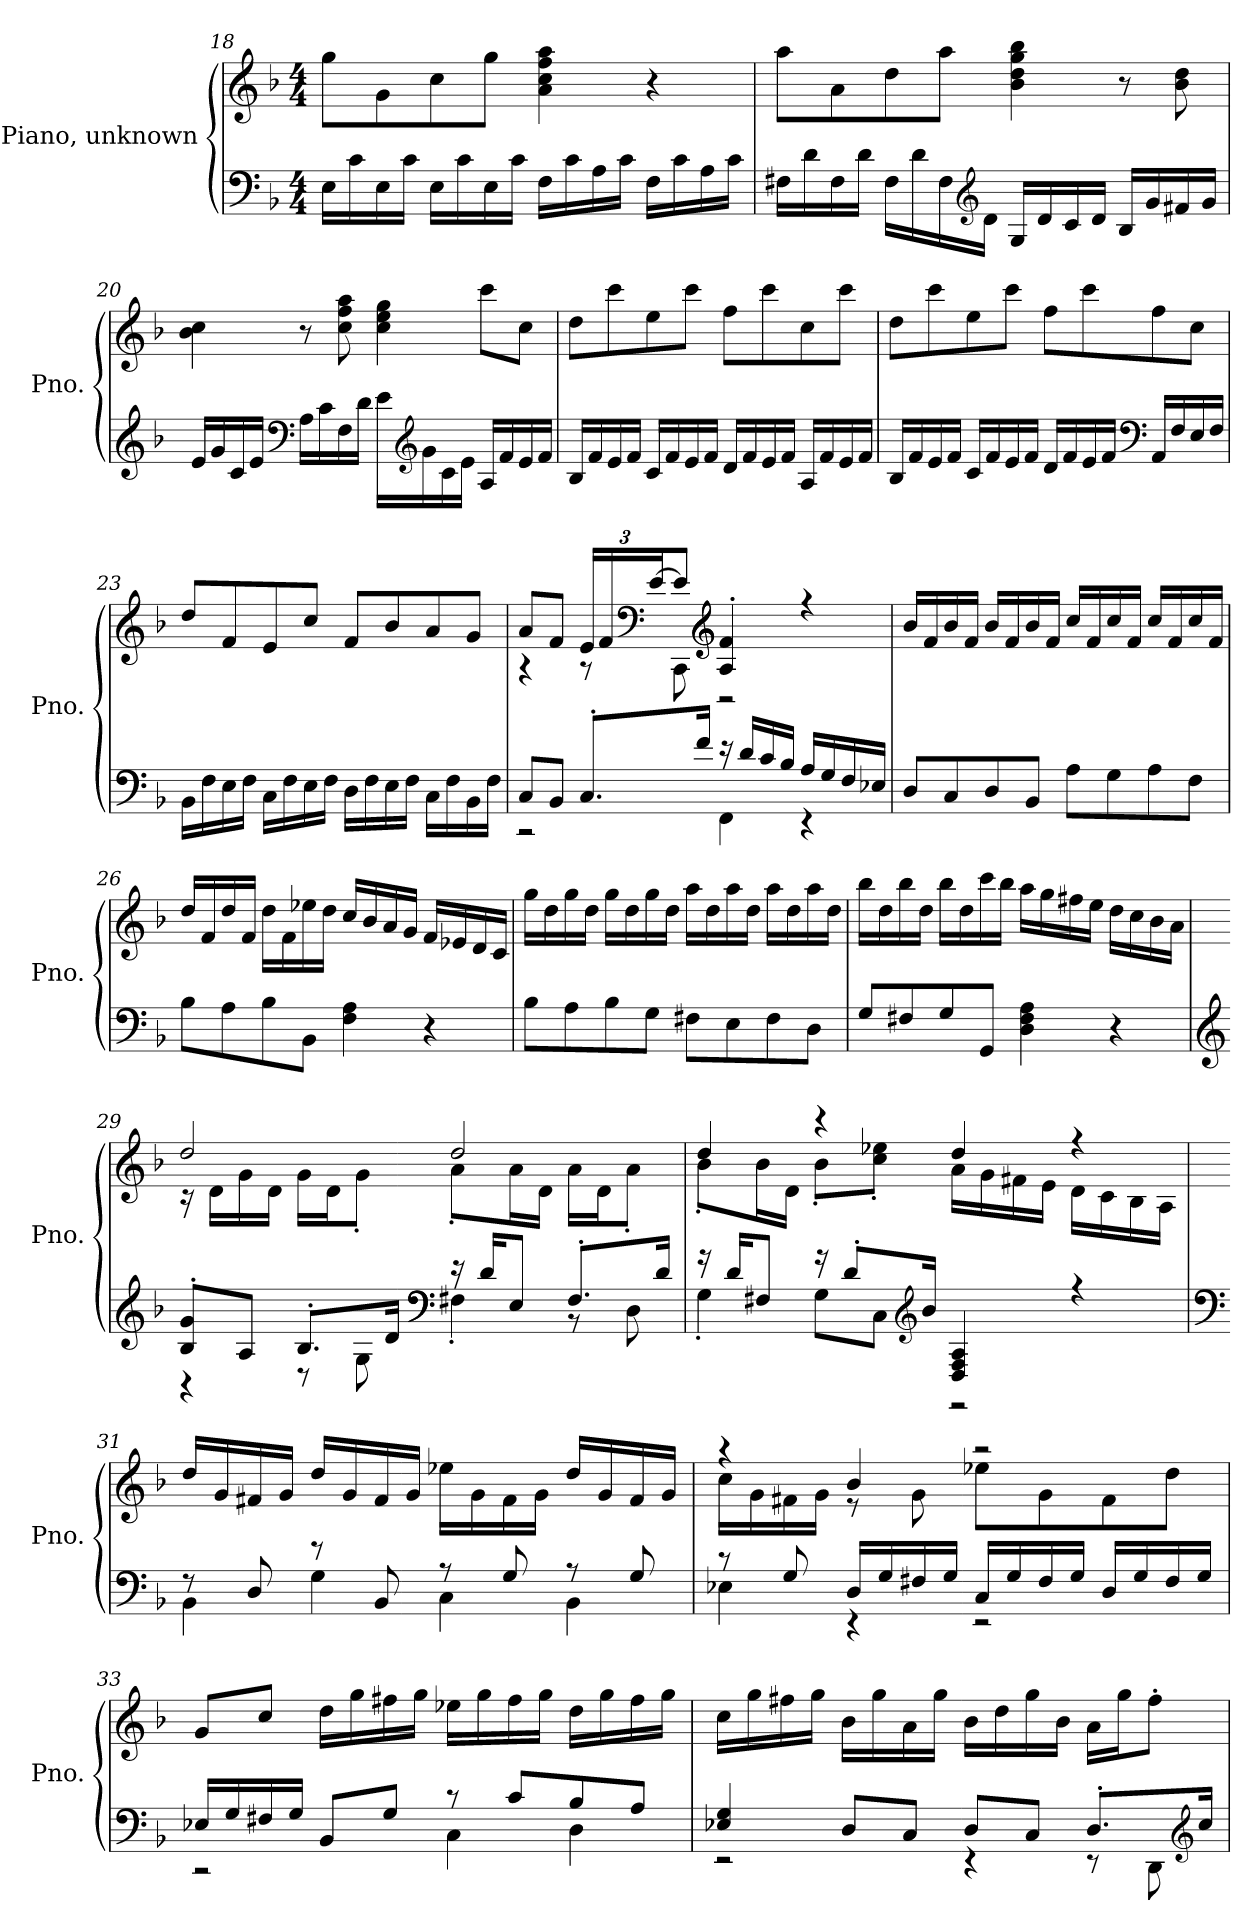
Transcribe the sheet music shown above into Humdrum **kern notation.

**kern	**kern
*part1	*part1
*staff2	*staff1
*I"Piano, unknown	*
*I'Pno.	*
*clefF4	*clefG2
*k[b-]	*k[b-]
*M4/4	*M4/4
=18	=18
16E\LL	8gg\L
16c\	.
16E\	8g\
16c\JJ	.
16E\LL	8cc\
16c\	.
16E\	8gg\J
16c\JJ	.
16F\LL	4a\ 4cc\ 4ff\ 4aa\
16c\	.
16A\	.
16c\JJ	.
16F\LL	4r
16c\	.
16A\	.
16c\JJ	.
!!LO:LB:g=z
=19	=19
16F#X\LL	8aa\L
16d\	.
16F#\	8a\
16d\JJ	.
16F#\LL	8dd\
16d\	.
16F#\	8aa\J
*clefG2	*
16d\JJ	.
16G/LL	4b-\ 4dd\ 4gg\ 4bb-\
16d/	.
16c/	.
16d/JJ	.
16B-/LL	8r
16g/	.
16f#X/	8b-\ 8dd\
16g/JJ	.
=20	=20
16e/LL	4b-\ 4cc\
16g/	.
16c/	.
16e/JJ	.
*clefF4	*
16A\LL	8r
16c\	.
16F\	8cc\ 8ff\ 8aa\
16d\JJ	.
16e\LL	4cc\ 4ee\ 4gg\
*clefG2	*
16g\	.
16c\	.
16e\JJ	.
16A/LL	8ccc\L
16f/	.
16e/	8cc\J
16f/JJ	.
!!LO:LB:g=z
=21	=21
16B-/LL	8dd\L
16f/	.
16e/	8ccc\
16f/JJ	.
16c/LL	8ee\
16f/	.
16e/	8ccc\J
16f/JJ	.
16d/LL	8ff\L
16f/	.
16e/	8ccc\
16f/JJ	.
16A/LL	8cc\
16f/	.
16e/	8ccc\J
16f/JJ	.
=22	=22
16B-/LL	8dd\L
16f/	.
16e/	8ccc\
16f/JJ	.
16c/LL	8ee\
16f/	.
16e/	8ccc\J
16f/JJ	.
16d/LL	8ff\L
16f/	.
16e/	8ccc\
16f/JJ	.
*clefF4	*
16AA/LL	8ff\
16F/	.
16E/	8cc\J
16F/JJ	.
!!LO:LB:g=z
=23	=23
16BB-\LL	8dd/L
16F\	.
16E\	8f/
16F\JJ	.
16C\LL	8e/
16F\	.
16E\	8cc/J
16F\JJ	.
16D\LL	8f/L
16F\	.
16E\	8b-/
16F\JJ	.
16C\LL	8a/
16F\	.
16BB-\	8g/J
16F\JJ	.
=24	=24
*^	*^
8C/L	2r	8a/L	4r
8BB-/J	.	8f/J	.
*	*	*Xbrackettup	*
8.C'/L	.	24e/LL	8r
.	.	24f/	.
*	*	*clefF4	*
.	.	[24e/J	.
.	.	8e/J]	8CC\
16f/Jk	.	.	.
*	*	*clefG2	*
16r	4FF\	4A/' 4f/'	2r
16d/LL	.	.	.
16c/	.	.	.
16B-/JJ	.	.	.
16A/LL	4r	4r	.
16G/	.	.	.
16F/	.	.	.
16E-X/JJ	.	.	.
*v	*v	*	*
*	*v	*v
!!LO:PB:g=z
=25	=25
8D/L	16b-/LL
.	16f/
8C/	16b-/
.	16f/JJ
8D/	16b-/LL
.	16f/
8BB-/J	16b-/
.	16f/JJ
8A\L	16cc/LL
.	16f/
8G\	16cc/
.	16f/JJ
8A\	16cc/LL
.	16f/
8F\J	16cc/
.	16f/JJ
=26	=26
8B-\L	16dd/LL
.	16f/
8A\	16dd/
.	16f/JJ
8B-\	16dd\LL
.	16f\
8BB-\J	16ee-X\
.	16dd\JJ
4F\ 4A\	16cc/LL
.	16b-/
.	16a/
.	16g/JJ
4r	16f/LL
.	16e-X/
.	16d/
.	16c/JJ
!!LO:LB:g=z
=27	=27
8B-\L	16gg\LL
.	16dd\
8A\	16gg\
.	16dd\JJ
8B-\	16gg\LL
.	16dd\
8G\J	16gg\
.	16dd\JJ
8F#X\L	16aa\LL
.	16dd\
8E\	16aa\
.	16dd\JJ
8F#\	16aa\LL
.	16dd\
8D\J	16aa\
.	16dd\JJ
=28	=28
8G/L	16bb-\LL
.	16dd\
8F#X/	16bb-\
.	16dd\JJ
8G/	16bb-\LL
.	16dd\
8GG/J	16ccc\
.	16bb-\JJ
4D\ 4F#\ 4A\	16aa\LL
.	16gg\
.	16ff#X\
.	16ee\JJ
4r	16dd\LL
.	16cc\
.	16b-\
.	16a\JJ
!!LO:LB:g=z
=29	=29
*clefG2	*
*^	*^
8B-/' 8g/'L	4r	2dd/	16r
.	.	.	16d\LL
8A/J	.	.	16g\
.	.	.	16d\JJ
8.B-'/L	8r	.	16g\LL
.	.	.	16d\J
.	8G\	.	8g'\J
16d/Jk	.	.	.
*clefF4	*	*	*
16r	4F#X'\	2dd/	8a'\L
16d/KL	.	.	.
8E/J	.	.	16a\L
.	.	.	16d\JJ
8.F#'/L	8r	.	16a\LL
.	.	.	16d\J
.	8D\	.	8a'\J
16d/Jk	.	.	.
=30	=30	=30	=30
16r	4G'\	4dd/	8b-'\L
16d/KL	.	.	.
8F#X/J	.	.	16b-\L
.	.	.	16d\JJ
16r	8G\L	4r	8b-'\L
8d'/L	.	.	.
.	8C\J	.	8cc\' 8ee-X\'J
*clefG2	*	*	*
16b-/Jk	.	.	.
4D/ 4F#/ 4A/	2r	4dd/	16a\LL
.	.	.	16g\
.	.	.	16f#X\
.	.	.	16e\JJ
4r	.	4r	16d\LL
.	.	.	16c\
.	.	.	16B-\
.	.	.	16A\JJ
*	*	*v	*v
!!LO:LB:g=z
=31	=31	=31
*clefF4	*	*
8r	4BB-\	16dd/LL
.	.	16g/
8D/	.	16f#X/
.	.	16g/JJ
8r	4G\	16dd/LL
.	.	16g/
8BB-/	.	16f#/
.	.	16g/JJ
8r	4C\	16ee-X\LL
.	.	16g\
8G/	.	16f#\
.	.	16g\JJ
8r	4BB-\	16dd/LL
.	.	16g/
8G/	.	16f#/
.	.	16g/JJ
=32	=32	=32
*	*	*^
8r	4E-X\	4r	16cc\LL
.	.	.	16g\
8G/	.	.	16f#X\
.	.	.	16g\JJ
16D/LL	4r	4b-/	8r
16G/	.	.	.
16F#X/	.	.	8g\
16G/JJ	.	.	.
16C/LL	2r	2r	8ee-X\L
16G/	.	.	.
16F#/	.	.	8g\
16G/JJ	.	.	.
16D/LL	.	.	8f#\
16G/	.	.	.
16F#/	.	.	8dd\J
16G/JJ	.	.	.
*	*	*v	*v
!!LO:LB:g=z
=33	=33	=33
16E-X/LL	2r	8g/L
16G/	.	.
16F#X/	.	8cc/J
16G/JJ	.	.
8BB-/L	.	16dd\LL
.	.	16gg\
8G/J	.	16ff#X\
.	.	16gg\JJ
8r	4C\	16ee-X\LL
.	.	16gg\
8c/L	.	16ff#\
.	.	16gg\JJ
8B-/	4D\	16dd\LL
.	.	16gg\
8A/J	.	16ff#\
.	.	16gg\JJ
=34	=34	=34
4E-X/ 4G/	2r	16cc\LL
.	.	16gg\
.	.	16ff#X\
.	.	16gg\JJ
8D/L	.	16b-\LL
.	.	16gg\
8C/J	.	16a\
.	.	16gg\JJ
8D/L	4r	16b-\LL
.	.	16dd\
8C/J	.	16gg\
.	.	16b-\JJ
8.D'/L	8r	16a\LL
.	.	16gg\J
.	8DD\	8ff#'\J
*clefG2	*	*
16cc/Jk	.	.
*v	*v	*
=	=
*-	*-
